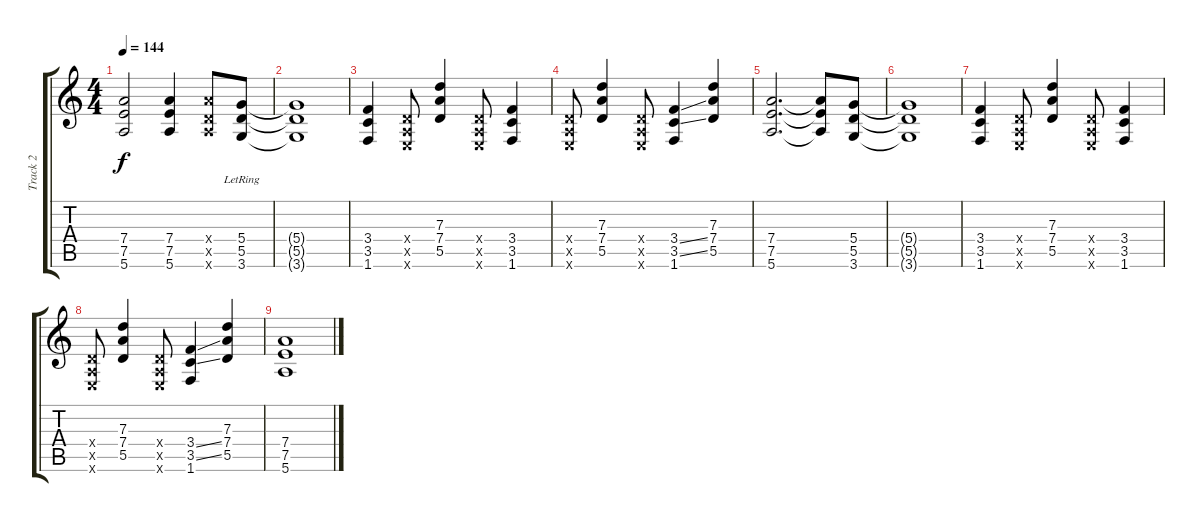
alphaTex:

\track ("Track 2" "Track 2") {instrument overdrivenguitar}
\staff {score tabs}
\tuning (E4 B3 G3 D3 A2 E2) {hide}
\ts (4 4)
\tempo 144
\clef g2
\ks c
(7.4 7.5 5.6).2{dy f} (7.4 7.5 5.6).4 (7.4{x} 5.5{x} 5.6{x}).8 (5.4{lr} 5.5{lr} 3.6{lr}).8 |
(5.4{t} 5.5{t} 3.6{t}).1 |
(3.4 3.5 1.6).4 (0.4{x} 0.5{x} 0.6{x}).8 (7.3 7.4 5.5).4 (0.4{x} 0.5{x} 0.6{x}).8 (3.4 3.5 1.6).4 |
(0.4{x} 0.5{x} 0.6{x}).8 (7.3 7.4 5.5).4 (0.4{x} 0.5{x} 0.6{x}).8 (3.4{ss} 3.5{ss} 1.6).4 (7.3 7.4 5.5).4 |
(7.4 7.5 5.6).2{d} (7.4{t} 7.5{t} 5.6{t}).8 (5.4 5.5 3.6).8 |
(5.4{t} 5.5{t} 3.6{t}).1 |
(3.4 3.5 1.6).4 (0.4{x} 0.5{x} 0.6{x}).8 (7.3 7.4 5.5).4 (0.4{x} 0.5{x} 0.6{x}).8 (3.4 3.5 1.6).4 |
(0.4{x} 0.5{x} 0.6{x}).8 (7.3 7.4 5.5).4 (0.4{x} 0.5{x} 0.6{x}).8 (3.4{ss} 3.5{ss} 1.6).4 (7.3 7.4 5.5).4 |
(7.4 7.5 5.6).1
